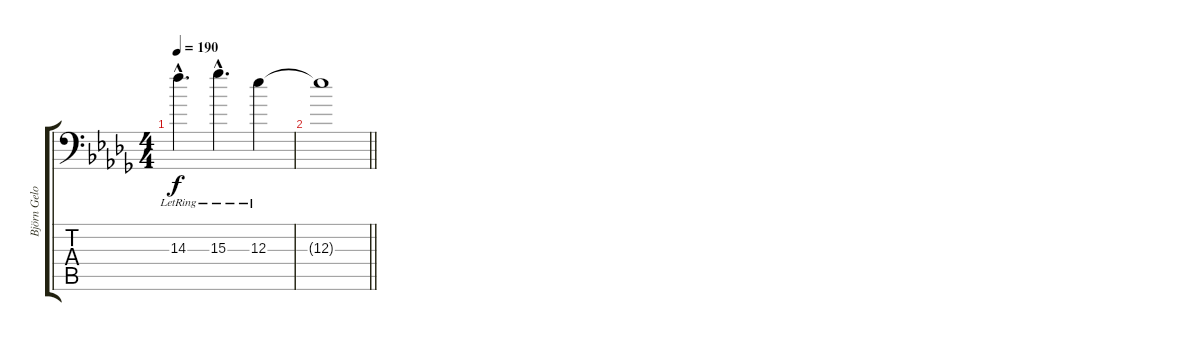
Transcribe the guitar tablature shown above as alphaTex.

\track ("Björn Gelotte" "Björn Gelo") {instrument distortionguitar}
\staff {score tabs}
\tuning (C4 G3 Eb3 Bb2 F2 Bb1) {hide}
\ts (4 4)
\tempo 190
\clef f4
\ks db
14.3{hac lr}.4{d dy f} 15.3{hac lr}.4{d} 12.3{lr}.4 |
\barLineRight lightlight
12.3{t}.1
